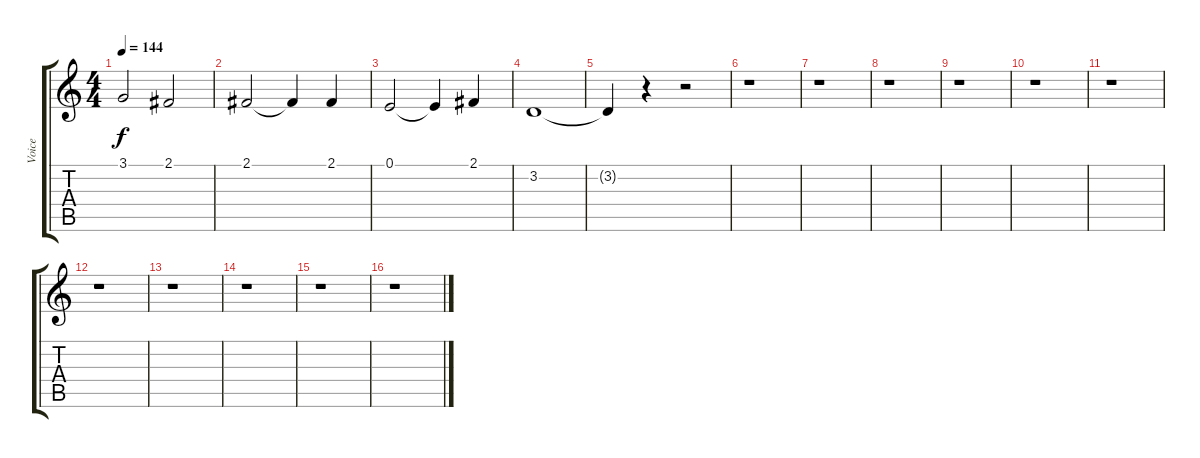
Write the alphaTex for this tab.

\track ("Voice" "Voice") {instrument altosax}
\staff {score tabs}
\tuning (E4 B3 G3 D3 A2 E2) {hide}
\ts (4 4)
\tempo 144
\clef g2
\ks c
3.1.2{dy f} 2.1.2 |
2.1.2 2.1{t}.4 2.1.4 |
0.1.2 0.1{t}.4 2.1.4 |
3.2.1 |
3.2{t}.4 r.4 r.2 |
r.1 |
r.1 |
r.1 |
r.1 |
r.1 |
r.1 |
r.1 |
r.1 |
r.1 |
r.1 |
r.1
